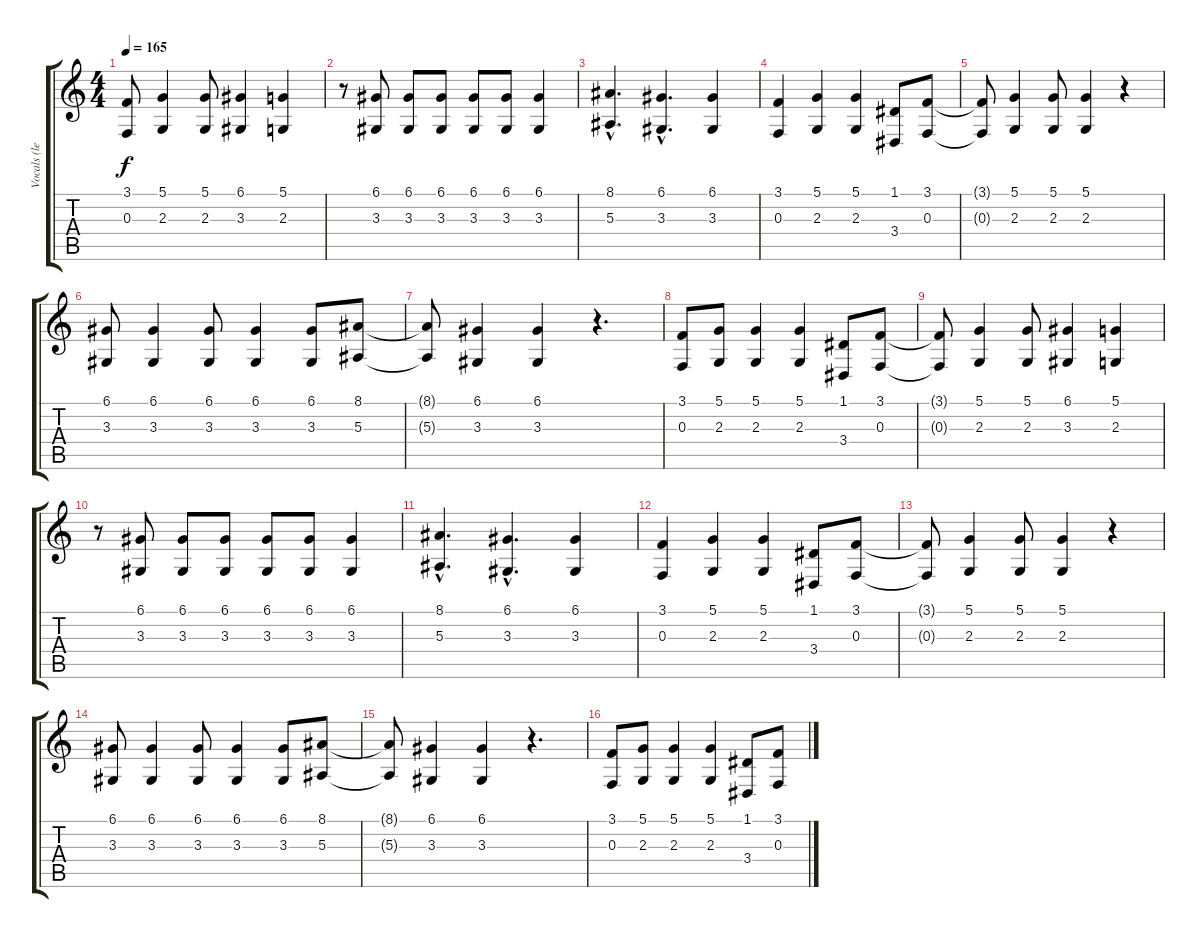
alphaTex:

\track ("Vocals (lead)" "Vocals (le") {instrument stringensemble1}
\staff {score tabs}
\tuning (D4 A3 F3 C3 G2 C2) {hide}
\ts (4 4)
\tempo 165
\clef g2
\ks c
(3.1{t} 0.3{t}).8{dy f} (5.1 2.3).4 (5.1 2.3).8 (6.1 3.3).4 (5.1 2.3).4 |
r.8 (6.1 3.3).8 (6.1 3.3).8 (6.1 3.3).8 (6.1 3.3).8 (6.1 3.3).8 (6.1 3.3).4 |
(8.1{hac} 5.3{hac}).4{d} (6.1{hac} 3.3{hac}).4{d} (6.1 3.3).4 |
(3.1 0.3).4 (5.1 2.3).4 (5.1 2.3).4 (1.1 3.4).8 (3.1 0.3).8 |
(3.1{t} 0.3{t}).8 (5.1 2.3).4 (5.1 2.3).8 (5.1 2.3).4 r.4 |
(6.1 3.3).8 (6.1 3.3).4 (6.1 3.3).8 (6.1 3.3).4 (6.1 3.3).8 (8.1 5.3).8 |
(8.1{t} 5.3{t}).8 (6.1 3.3).4 (6.1 3.3).4 r.4{d} |
(3.1 0.3).8 (5.1 2.3).8 (5.1 2.3).4 (5.1 2.3).4 (1.1 3.4).8 (3.1 0.3).8 |
(3.1{t} 0.3{t}).8 (5.1 2.3).4 (5.1 2.3).8 (6.1 3.3).4 (5.1 2.3).4 |
r.8 (6.1 3.3).8 (6.1 3.3).8 (6.1 3.3).8 (6.1 3.3).8 (6.1 3.3).8 (6.1 3.3).4 |
(8.1{hac} 5.3{hac}).4{d} (6.1{hac} 3.3{hac}).4{d} (6.1 3.3).4 |
(3.1 0.3).4 (5.1 2.3).4 (5.1 2.3).4 (1.1 3.4).8 (3.1 0.3).8 |
(3.1{t} 0.3{t}).8 (5.1 2.3).4 (5.1 2.3).8 (5.1 2.3).4 r.4 |
(6.1 3.3).8 (6.1 3.3).4 (6.1 3.3).8 (6.1 3.3).4 (6.1 3.3).8 (8.1 5.3).8 |
(8.1{t} 5.3{t}).8 (6.1 3.3).4 (6.1 3.3).4 r.4{d} |
(3.1 0.3).8 (5.1 2.3).8 (5.1 2.3).4 (5.1 2.3).4 (1.1 3.4).8 (3.1 0.3).8
